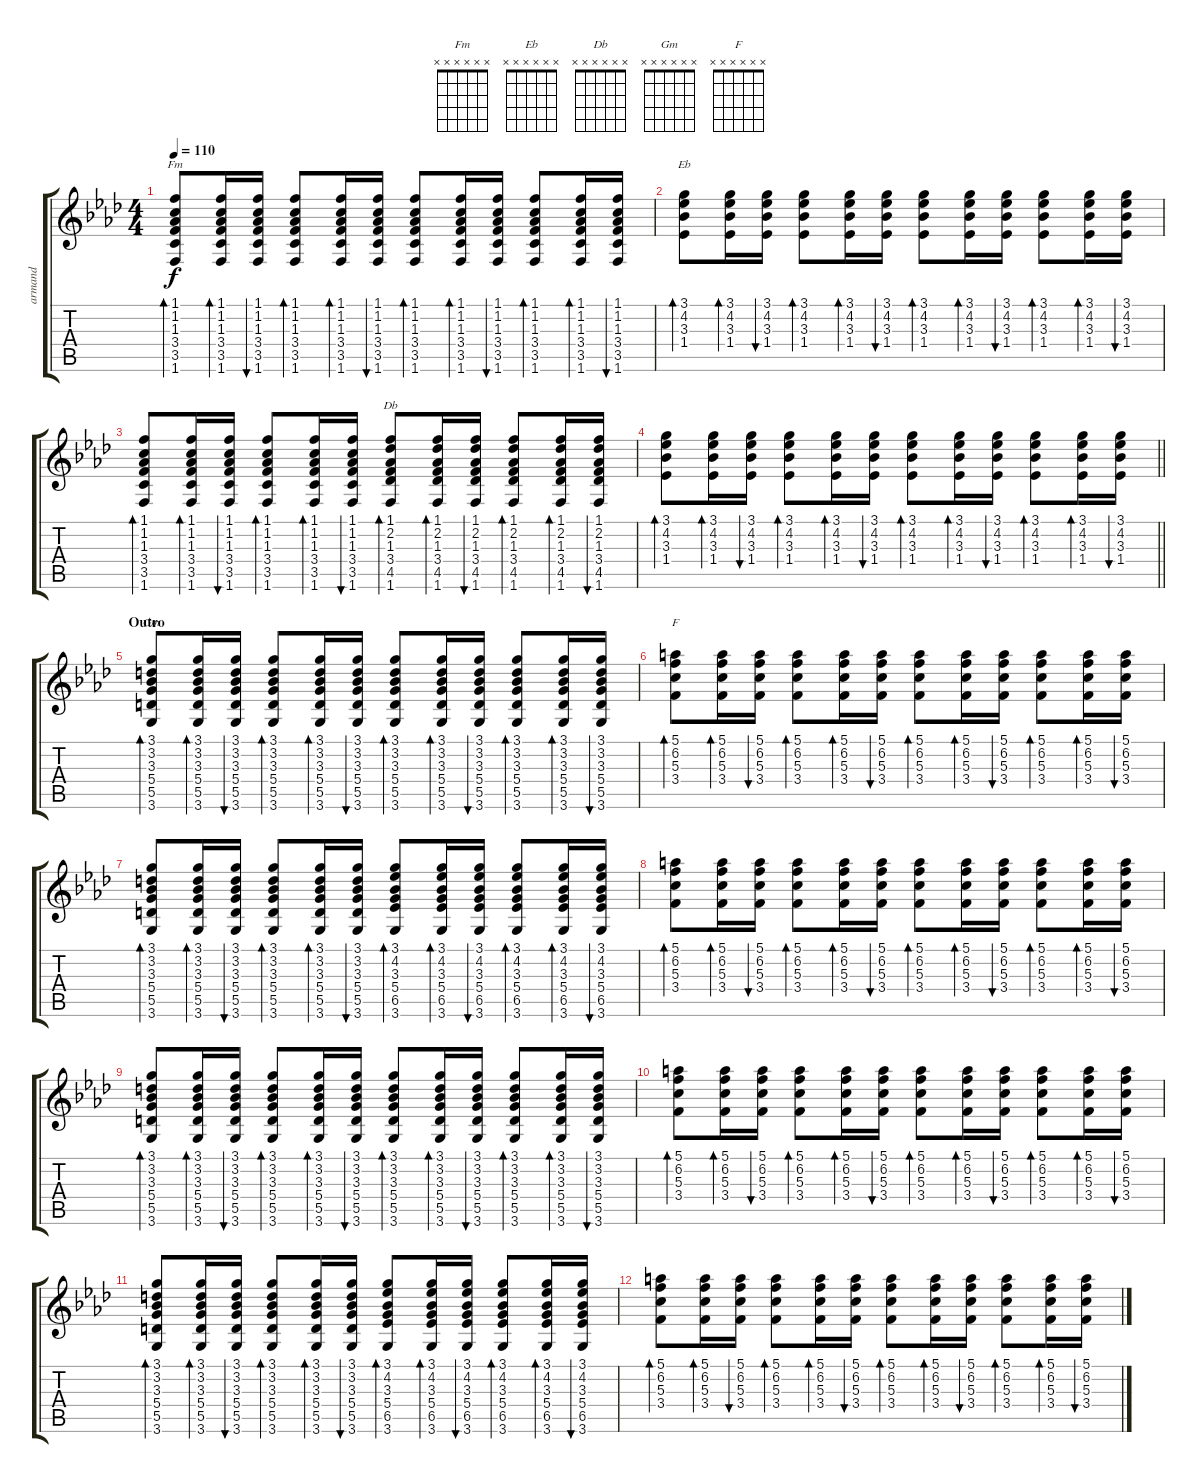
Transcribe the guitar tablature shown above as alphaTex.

\track ("armand" "armand") {instrument acousticguitarsteel}
\staff {score tabs}
\tuning (E4 B3 G3 D3 A2 E2) {hide}
\chord ("Fm" x x x x x x) {firstfret 0}
\chord ("Eb" x x x x x x) {firstfret 0}
\chord ("Db" x x x x x x) {firstfret 0}
\chord ("Gm" x x x x x x) {firstfret 0}
\chord ("F" x x x x x x) {firstfret 0}
\ts (4 4)
\tempo 110
\clef g2
\ks fminor
(1.1 1.2 1.3 3.4 3.5 1.6).8{bd 30 ch "Fm" dy f} (1.1 1.2 1.3 3.4 3.5 1.6).16{bd 30} (1.1 1.2 1.3 3.4 3.5 1.6).16{bu 30} (1.1 1.2 1.3 3.4 3.5 1.6).8{bd 30} (1.1 1.2 1.3 3.4 3.5 1.6).16{bd 30} (1.1 1.2 1.3 3.4 3.5 1.6).16{bu 30} (1.1 1.2 1.3 3.4 3.5 1.6).8{bd 30} (1.1 1.2 1.3 3.4 3.5 1.6).16{bd 30} (1.1 1.2 1.3 3.4 3.5 1.6).16{bu 30} (1.1 1.2 1.3 3.4 3.5 1.6).8{bd 30} (1.1 1.2 1.3 3.4 3.5 1.6).16{bd 30} (1.1 1.2 1.3 3.4 3.5 1.6).16{bu 30} |
(3.1 4.2 3.3 1.4).8{bd 30 ch "Eb"} (3.1 4.2 3.3 1.4).16{bd 30} (3.1 4.2 3.3 1.4).16{bu 30} (3.1 4.2 3.3 1.4).8{bd 30} (3.1 4.2 3.3 1.4).16{bd 30} (3.1 4.2 3.3 1.4).16{bu 30} (3.1 4.2 3.3 1.4).8{bd 30} (3.1 4.2 3.3 1.4).16{bd 30} (3.1 4.2 3.3 1.4).16{bu 30} (3.1 4.2 3.3 1.4).8{bd 30} (3.1 4.2 3.3 1.4).16{bd 30} (3.1 4.2 3.3 1.4).16{bu 30} |
(1.1 1.2 1.3 3.4 3.5 1.6).8{bd 30} (1.1 1.2 1.3 3.4 3.5 1.6).16{bd 30} (1.1 1.2 1.3 3.4 3.5 1.6).16{bu 30} (1.1 1.2 1.3 3.4 3.5 1.6).8{bd 30} (1.1 1.2 1.3 3.4 3.5 1.6).16{bd 30} (1.1 1.2 1.3 3.4 3.5 1.6).16{bu 30} (1.1 2.2 1.3 3.4 4.5 1.6).8{bd 30 ch "Db"} (1.1 2.2 1.3 3.4 4.5 1.6).16{bd 30} (1.1 2.2 1.3 3.4 4.5 1.6).16{bu 30} (1.1 2.2 1.3 3.4 4.5 1.6).8{bd 30} (1.1 2.2 1.3 3.4 4.5 1.6).16{bd 30} (1.1 2.2 1.3 3.4 4.5 1.6).16{bu 30} |
\barLineRight lightlight
(3.1 4.2 3.3 1.4).8{bd 30} (3.1 4.2 3.3 1.4).16{bd 30} (3.1 4.2 3.3 1.4).16{bu 30} (3.1 4.2 3.3 1.4).8{bd 30} (3.1 4.2 3.3 1.4).16{bd 30} (3.1 4.2 3.3 1.4).16{bu 30} (3.1 4.2 3.3 1.4).8{bd 30} (3.1 4.2 3.3 1.4).16{bd 30} (3.1 4.2 3.3 1.4).16{bu 30} (3.1 4.2 3.3 1.4).8{bd 30} (3.1 4.2 3.3 1.4).16{bd 30} (3.1 4.2 3.3 1.4).16{bu 30} |
\section ("" "Outro")
(3.1 3.2 3.3 5.4 5.5 3.6).8{bd 30 ch "Gm"} (3.1 3.2 3.3 5.4 5.5 3.6).16{bd 30} (3.1 3.2 3.3 5.4 5.5 3.6).16{bu 30} (3.1 3.2 3.3 5.4 5.5 3.6).8{bd 30} (3.1 3.2 3.3 5.4 5.5 3.6).16{bd 30} (3.1 3.2 3.3 5.4 5.5 3.6).16{bu 30} (3.1 3.2 3.3 5.4 5.5 3.6).8{bd 30} (3.1 3.2 3.3 5.4 5.5 3.6).16{bd 30} (3.1 3.2 3.3 5.4 5.5 3.6).16{bu 30} (3.1 3.2 3.3 5.4 5.5 3.6).8{bd 30} (3.1 3.2 3.3 5.4 5.5 3.6).16{bd 30} (3.1 3.2 3.3 5.4 5.5 3.6).16{bu 30} |
(5.1 6.2 5.3 3.4).8{bd 30 ch "F"} (5.1 6.2 5.3 3.4).16{bd 30} (5.1 6.2 5.3 3.4).16{bu 30} (5.1 6.2 5.3 3.4).8{bd 30} (5.1 6.2 5.3 3.4).16{bd 30} (5.1 6.2 5.3 3.4).16{bu 30} (5.1 6.2 5.3 3.4).8{bd 30} (5.1 6.2 5.3 3.4).16{bd 30} (5.1 6.2 5.3 3.4).16{bu 30} (5.1 6.2 5.3 3.4).8{bd 30} (5.1 6.2 5.3 3.4).16{bd 30} (5.1 6.2 5.3 3.4).16{bu 30} |
(3.1 3.2 3.3 5.4 5.5 3.6).8{bd 30} (3.1 3.2 3.3 5.4 5.5 3.6).16{bd 30} (3.1 3.2 3.3 5.4 5.5 3.6).16{bu 30} (3.1 3.2 3.3 5.4 5.5 3.6).8{bd 30} (3.1 3.2 3.3 5.4 5.5 3.6).16{bd 30} (3.1 3.2 3.3 5.4 5.5 3.6).16{bu 30} (3.1 4.2 3.3 5.4 6.5 3.6).8{bd 30} (3.1 4.2 3.3 5.4 6.5 3.6).16{bd 30} (3.1 4.2 3.3 5.4 6.5 3.6).16{bu 30} (3.1 4.2 3.3 5.4 6.5 3.6).8{bd 30} (3.1 4.2 3.3 5.4 6.5 3.6).16{bd 30} (3.1 4.2 3.3 5.4 6.5 3.6).16{bu 30} |
(5.1 6.2 5.3 3.4).8{bd 30} (5.1 6.2 5.3 3.4).16{bd 30} (5.1 6.2 5.3 3.4).16{bu 30} (5.1 6.2 5.3 3.4).8{bd 30} (5.1 6.2 5.3 3.4).16{bd 30} (5.1 6.2 5.3 3.4).16{bu 30} (5.1 6.2 5.3 3.4).8{bd 30} (5.1 6.2 5.3 3.4).16{bd 30} (5.1 6.2 5.3 3.4).16{bu 30} (5.1 6.2 5.3 3.4).8{bd 30} (5.1 6.2 5.3 3.4).16{bd 30} (5.1 6.2 5.3 3.4).16{bu 30} |
(3.1 3.2 3.3 5.4 5.5 3.6).8{bd 30} (3.1 3.2 3.3 5.4 5.5 3.6).16{bd 30} (3.1 3.2 3.3 5.4 5.5 3.6).16{bu 30} (3.1 3.2 3.3 5.4 5.5 3.6).8{bd 30} (3.1 3.2 3.3 5.4 5.5 3.6).16{bd 30} (3.1 3.2 3.3 5.4 5.5 3.6).16{bu 30} (3.1 3.2 3.3 5.4 5.5 3.6).8{bd 30} (3.1 3.2 3.3 5.4 5.5 3.6).16{bd 30} (3.1 3.2 3.3 5.4 5.5 3.6).16{bu 30} (3.1 3.2 3.3 5.4 5.5 3.6).8{bd 30} (3.1 3.2 3.3 5.4 5.5 3.6).16{bd 30} (3.1 3.2 3.3 5.4 5.5 3.6).16{bu 30} |
(5.1 6.2 5.3 3.4).8{bd 30} (5.1 6.2 5.3 3.4).16{bd 30} (5.1 6.2 5.3 3.4).16{bu 30} (5.1 6.2 5.3 3.4).8{bd 30} (5.1 6.2 5.3 3.4).16{bd 30} (5.1 6.2 5.3 3.4).16{bu 30} (5.1 6.2 5.3 3.4).8{bd 30} (5.1 6.2 5.3 3.4).16{bd 30} (5.1 6.2 5.3 3.4).16{bu 30} (5.1 6.2 5.3 3.4).8{bd 30} (5.1 6.2 5.3 3.4).16{bd 30} (5.1 6.2 5.3 3.4).16{bu 30} |
(3.1 3.2 3.3 5.4 5.5 3.6).8{bd 30} (3.1 3.2 3.3 5.4 5.5 3.6).16{bd 30} (3.1 3.2 3.3 5.4 5.5 3.6).16{bu 30} (3.1 3.2 3.3 5.4 5.5 3.6).8{bd 30} (3.1 3.2 3.3 5.4 5.5 3.6).16{bd 30} (3.1 3.2 3.3 5.4 5.5 3.6).16{bu 30} (3.1 4.2 3.3 5.4 6.5 3.6).8{bd 30} (3.1 4.2 3.3 5.4 6.5 3.6).16{bd 30} (3.1 4.2 3.3 5.4 6.5 3.6).16{bu 30} (3.1 4.2 3.3 5.4 6.5 3.6).8{bd 30} (3.1 4.2 3.3 5.4 6.5 3.6).16{bd 30} (3.1 4.2 3.3 5.4 6.5 3.6).16{bu 30} |
(5.1 6.2 5.3 3.4).8{bd 30} (5.1 6.2 5.3 3.4).16{bd 30} (5.1 6.2 5.3 3.4).16{bu 30} (5.1 6.2 5.3 3.4).8{bd 30} (5.1 6.2 5.3 3.4).16{bd 30} (5.1 6.2 5.3 3.4).16{bu 30} (5.1 6.2 5.3 3.4).8{bd 30} (5.1 6.2 5.3 3.4).16{bd 30} (5.1 6.2 5.3 3.4).16{bu 30} (5.1 6.2 5.3 3.4).8{bd 30} (5.1 6.2 5.3 3.4).16{bd 30} (5.1 6.2 5.3 3.4).16{bu 30}
